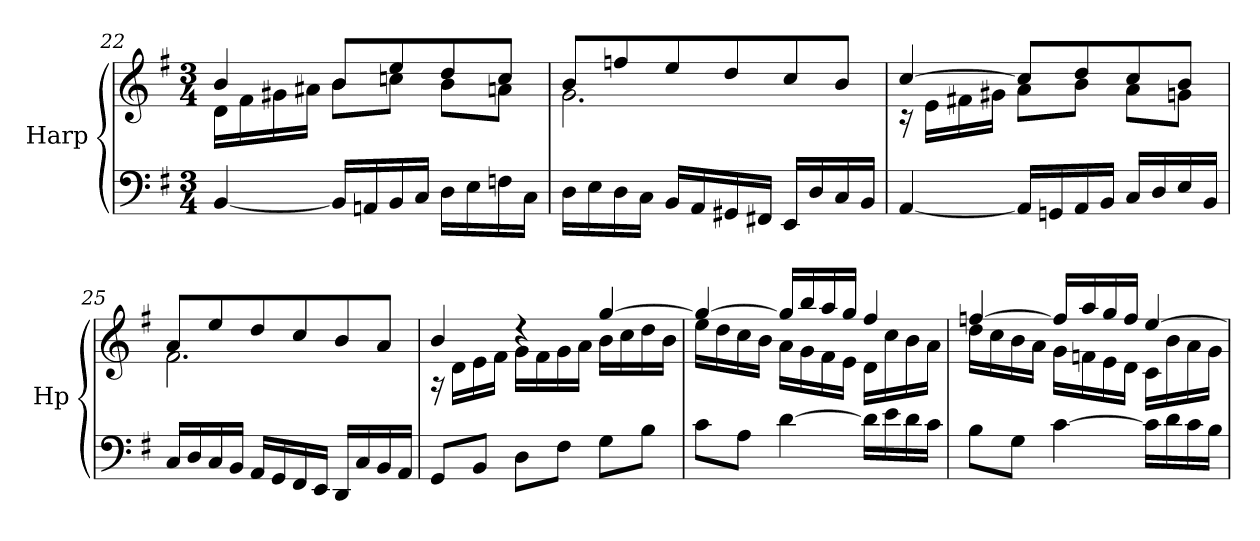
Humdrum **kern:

**kern	**kern
*part1	*part1
*staff2	*staff1
*I"Harp	*
*I'Hp	*
*clefF4	*clefG2
*k[f#]	*k[f#]
*M3/4	*M3/4
=22	=22
*	*^
[4BB/	4b/	16d\LL
.	.	16f#\
.	.	16g#X\
.	.	16a#X\JJ
16BB/LL]	8b/L	8b\L
16AAn/	.	.
16BB/	8ee/	8ccn\J
16C/JJ	.	.
16D\LL	8dd/	8b\L
16E\	.	.
16Fn\	8cc/J	8an\J
16C\JJ	.	.
!!LO:LB:g=z	!!
=23	=23	=23
16D\LL	8b/L	2.g\
16E\	.	.
16D\	8ffn/	.
16C\JJ	.	.
16BB/LL	8ee/	.
16AA/	.	.
16GG#X/	8dd/	.
16FF#X/JJ	.	.
16EE/LL	8cc/	.
16D/	.	.
16C/	8b/J	.
16BB/JJ	.	.
=24	=24	=24
[4AA/	[4cc/	16rc
.	.	16e\LL
.	.	16f#X\
.	.	16g#X\JJ
16AA/LL]	8cc/L]	8a\L
16GGn/	.	.
16AA/	8dd/	8b\J
16BB/JJ	.	.
16C/LL	8cc/	8a\L
16D/	.	.
16E/	8b/J	8gn\J
16BB/JJ	.	.
=25	=25	=25
16C/LL	8a/L	2.f#\
16D/	.	.
16C/	8ee/	.
16BB/JJ	.	.
16AA/LL	8dd/	.
16GG/	.	.
16FF#/	8cc/	.
16EE/JJ	.	.
16DD/LL	8b/	.
16C/	.	.
16BB/	8a/J	.
16AA/JJ	.	.
!!LO:LB:g=z	!!
=26	=26	=26
8GG/L	4b/	16rA
.	.	16d\LL
8BB/J	.	16e\
.	.	16f#\JJ
8D\L	4rdd	16g\LL
.	.	16f#\
8F#\J	.	16g\
.	.	16a\JJ
8G\L	[4gg/	16b\LL
.	.	16cc\
8B\J	.	16dd\
.	.	16b\JJ
=27	=27	=27
8c\L	4gg/_	16ee\LL
.	.	16dd\
8A\J	.	16cc\
.	.	16b\JJ
[4d\	16gg/LL]	16a\LL
.	16bb/	16g\
.	16aa/	16f#\
.	16gg/JJ	16e\JJ
16d\LL]	4ff#/	16d\LL
16e\	.	16cc\
16d\	.	16b\
16c\JJ	.	16a\JJ
=28	=28	=28
8B\L	[4ffn/	16dd\LL
.	.	16cc\
8G\J	.	16b\
.	.	16a\JJ
[4c\	16ff/LL]	16g\LL
.	16aa/	16fn\
.	16gg/	16e\
.	16ff/JJ	16d\JJ
16c\LL]	[4ee/	16c\LL
16d\	.	16b\
16c\	.	16a\
16B\JJ	.	16g\JJ
*	*v	*v
=	=
*-	*-
